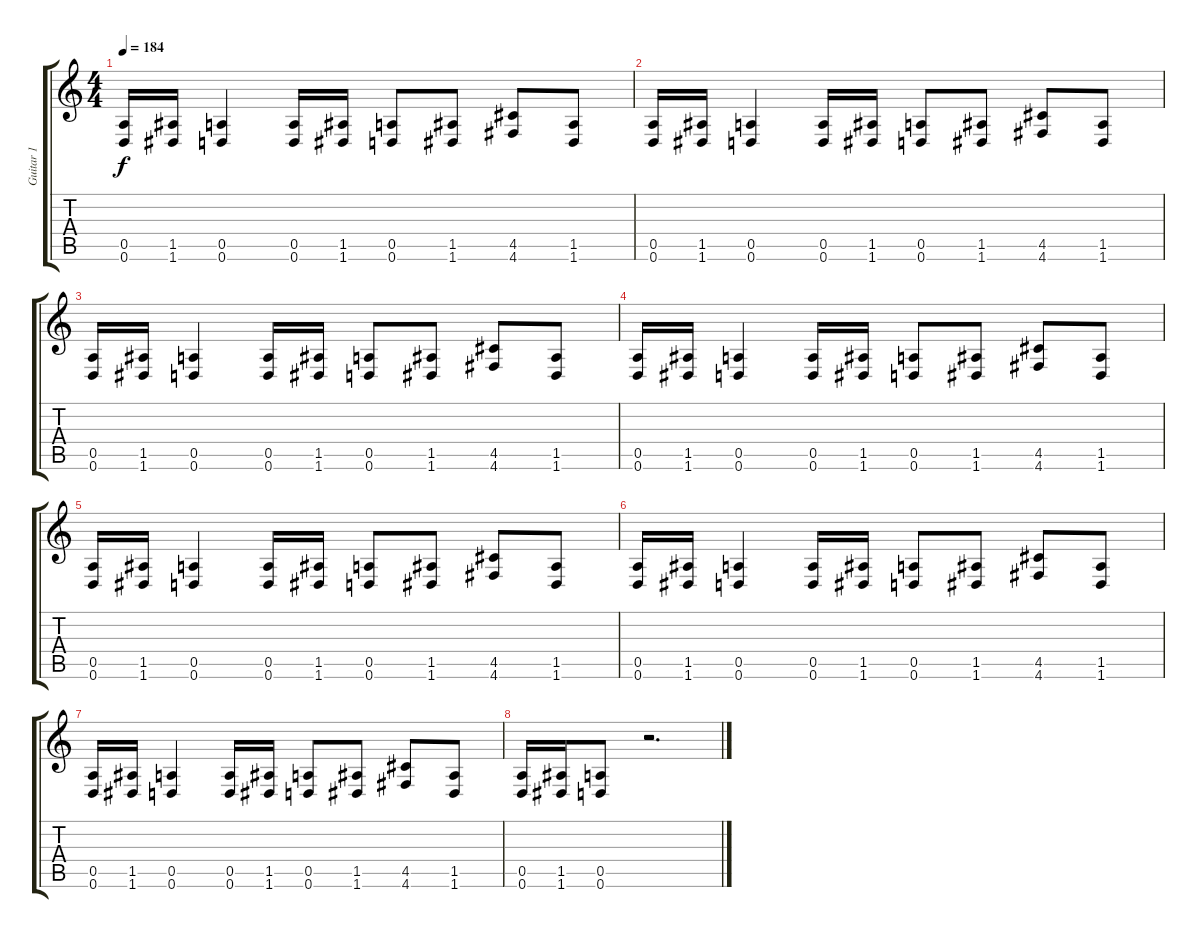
\track ("Guitar 1" "Guitar 1") {instrument overdrivenguitar}
\staff {score tabs}
\tuning (E4 B3 G3 D3 A2 D2) {hide}
\ts (4 4)
\tempo 184
\clef g2
\ks c
(0.5 0.6).16{dy f} (1.5 1.6).16 (0.5 0.6).4 (0.5 0.6).16 (1.5 1.6).16 (0.5 0.6).8 (1.5 1.6).8 (4.5 4.6).8 (1.5 1.6).8 |
(0.5 0.6).16 (1.5 1.6).16 (0.5 0.6).4 (0.5 0.6).16 (1.5 1.6).16 (0.5 0.6).8 (1.5 1.6).8 (4.5 4.6).8 (1.5 1.6).8 |
(0.5 0.6).16 (1.5 1.6).16 (0.5 0.6).4 (0.5 0.6).16 (1.5 1.6).16 (0.5 0.6).8 (1.5 1.6).8 (4.5 4.6).8 (1.5 1.6).8 |
(0.5 0.6).16 (1.5 1.6).16 (0.5 0.6).4 (0.5 0.6).16 (1.5 1.6).16 (0.5 0.6).8 (1.5 1.6).8 (4.5 4.6).8 (1.5 1.6).8 |
(0.5 0.6).16 (1.5 1.6).16 (0.5 0.6).4 (0.5 0.6).16 (1.5 1.6).16 (0.5 0.6).8 (1.5 1.6).8 (4.5 4.6).8 (1.5 1.6).8 |
(0.5 0.6).16 (1.5 1.6).16 (0.5 0.6).4 (0.5 0.6).16 (1.5 1.6).16 (0.5 0.6).8 (1.5 1.6).8 (4.5 4.6).8 (1.5 1.6).8 |
(0.5 0.6).16 (1.5 1.6).16 (0.5 0.6).4 (0.5 0.6).16 (1.5 1.6).16 (0.5 0.6).8 (1.5 1.6).8 (4.5 4.6).8 (1.5 1.6).8 |
(0.5 0.6).16 (1.5 1.6).16 (0.5 0.6).8 r.2{d}
